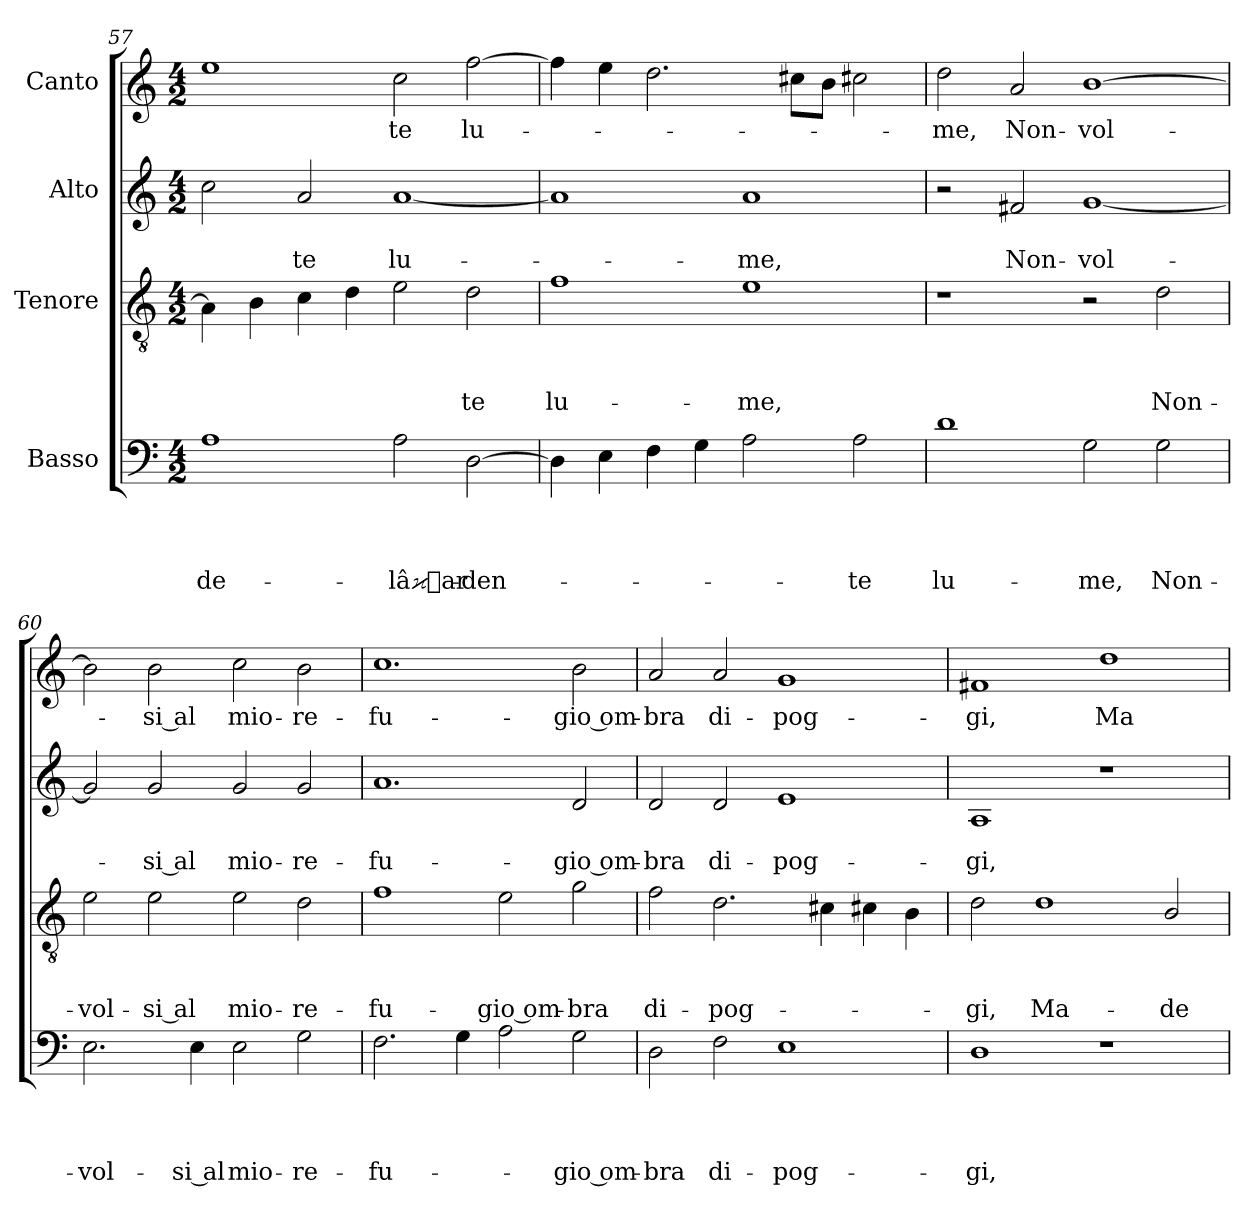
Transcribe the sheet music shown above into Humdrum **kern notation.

**kern	**text	**text	**text	**text	**kern	**text	**text	**text	**kern	**text	**text	**kern	**text
*part4	*part4	*part4	*part4	*part4	*part3	*part3	*part3	*part3	*part2	*part2	*part2	*part1	*part1
*staff4	*staff4	*staff4	*staff4	*staff4	*staff3	*staff3	*staff3	*staff3	*staff2	*staff2	*staff2	*staff1	*staff1
*I"Basso	*	*	*	*	*I"Tenore	*	*	*	*I"Alto	*	*	*I"Canto	*
*clefF4	*	*	*	*	*clefGv2	*	*	*	*clefG2	*	*	*clefG2	*
*k[]	*	*	*	*	*k[]	*	*	*	*k[]	*	*	*k[]	*
*M4/2	*	*	*	*	*M4/2	*	*	*	*M4/2	*	*	*M4/2	*
=57	=57	=57	=57	=57	=57	=57	=57	=57	=57	=57	=57	=57	=57
1A\	.	.	.	de-	4A\]	.	.	.	2cc\	.	.	1ee\	.
.	.	.	.	.	4B\	.	.	.	.	.	.	.	.
.	.	.	.	.	4c\	.	.	.	2a/	.	-te	.	.
.	.	.	.	.	4d\	.	.	.	.	.	.	.	.
2A\	.	.	.	lâar-	2e\	.	.	.	[1a/	.	lu-	2cc\	-te
[2D\	.	.	.	-den-	2d\	.	.	-te	.	.	.	[2ff\	lu-
=58	=58	=58	=58	=58	=58	=58	=58	=58	=58	=58	=58	=58	=58
4D\]	.	.	.	.	1f\	.	.	lu-	1a/]	.	.	4ff\]	.
4E\	.	.	.	.	.	.	.	.	.	.	.	4ee\	.
4F\	.	.	.	.	.	.	.	.	.	.	.	2.dd\	.
4G\	.	.	.	.	.	.	.	.	.	.	.	.	.
2A\	.	.	.	.	1e\	.	.	-me,	1a/	.	-me,	.	.
.	.	.	.	.	.	.	.	.	.	.	.	8cc#X\L	.
.	.	.	.	.	.	.	.	.	.	.	.	8b\J	.
2A\	.	.	.	-te	.	.	.	.	.	.	.	2cc#X\	.
=59	=59	=59	=59	=59	=59	=59	=59	=59	=59	=59	=59	=59	=59
1d\	.	.	.	lu-	1r	.	.	.	2r	.	.	2dd\	-me,
.	.	.	.	.	.	.	.	.	2f#X/	.	Non-	2a/	Non-
2G\	.	.	.	-me,	2r	.	.	.	[1g/	.	vol-	[1b\	vol-
2G\	.	.	.	Non-	2d\	.	.	Non-	.	.	.	.	.
=60	=60	=60	=60	=60	=60	=60	=60	=60	=60	=60	=60	=60	=60
2.E\	.	.	.	vol-	2e\	.	.	vol-	2g/]	.	.	2b\]	.
.	.	.	.	.	2e\	.	.	-si al	2g/	.	-si al	2b\	-si al
4E\	.	.	.	-si al	.	.	.	.	.	.	.	.	.
2E\	.	.	.	mio-	2e\	.	.	mio-	2g/	.	mio-	2cc\	mio-
2G\	.	.	.	re-	2d\	.	.	re-	2g/	.	re-	2b\	re-
=61	=61	=61	=61	=61	=61	=61	=61	=61	=61	=61	=61	=61	=61
2.F\	.	.	.	-fu-	1f/	.	.	-fu-	1.a/	.	-fu-	1.cc\	-fu-
4G\	.	.	.	.	.	.	.	.	.	.	.	.	.
2A\	.	.	.	.	2e\	.	.	-gio om-	.	.	.	.	.
2G\	.	.	.	-gio om-	2g\	.	.	-bra	2d/	.	-gio om-	2b\	-gio om-
=62	=62	=62	=62	=62	=62	=62	=62	=62	=62	=62	=62	=62	=62
2D\	.	.	.	-bra	2f\	.	.	di-	2d/	.	-bra	2a/	-bra
2F\	.	.	.	di-	2.d\	.	.	pog-	2d/	.	di-	2a/	di-
1E\	.	.	.	pog-	.	.	.	.	1e/	.	pog-	1g/	pog-
.	.	.	.	.	4c#X\	.	.	.	.	.	.	.	.
.	.	.	.	.	4c#X\	.	.	.	.	.	.	.	.
.	.	.	.	.	4B\	.	.	.	.	.	.	.	.
=63	=63	=63	=63	=63	=63	=63	=63	=63	=63	=63	=63	=63	=63
1D\	.	.	.	-gi,	2d\	.	.	-gi,	1A/	.	-gi,	1f#X/	-gi,
.	.	.	.	.	1d\	.	.	Ma-	.	.	.	.	.
1r	.	.	.	.	.	.	.	.	1r	.	.	1dd\	Ma-
.	.	.	.	.	2B/	.	.	de-	.	.	.	.	.
=	=	=	=	=	=	=	=	=	=	=	=	=	=
*-	*-	*-	*-	*-	*-	*-	*-	*-	*-	*-	*-	*-	*-
